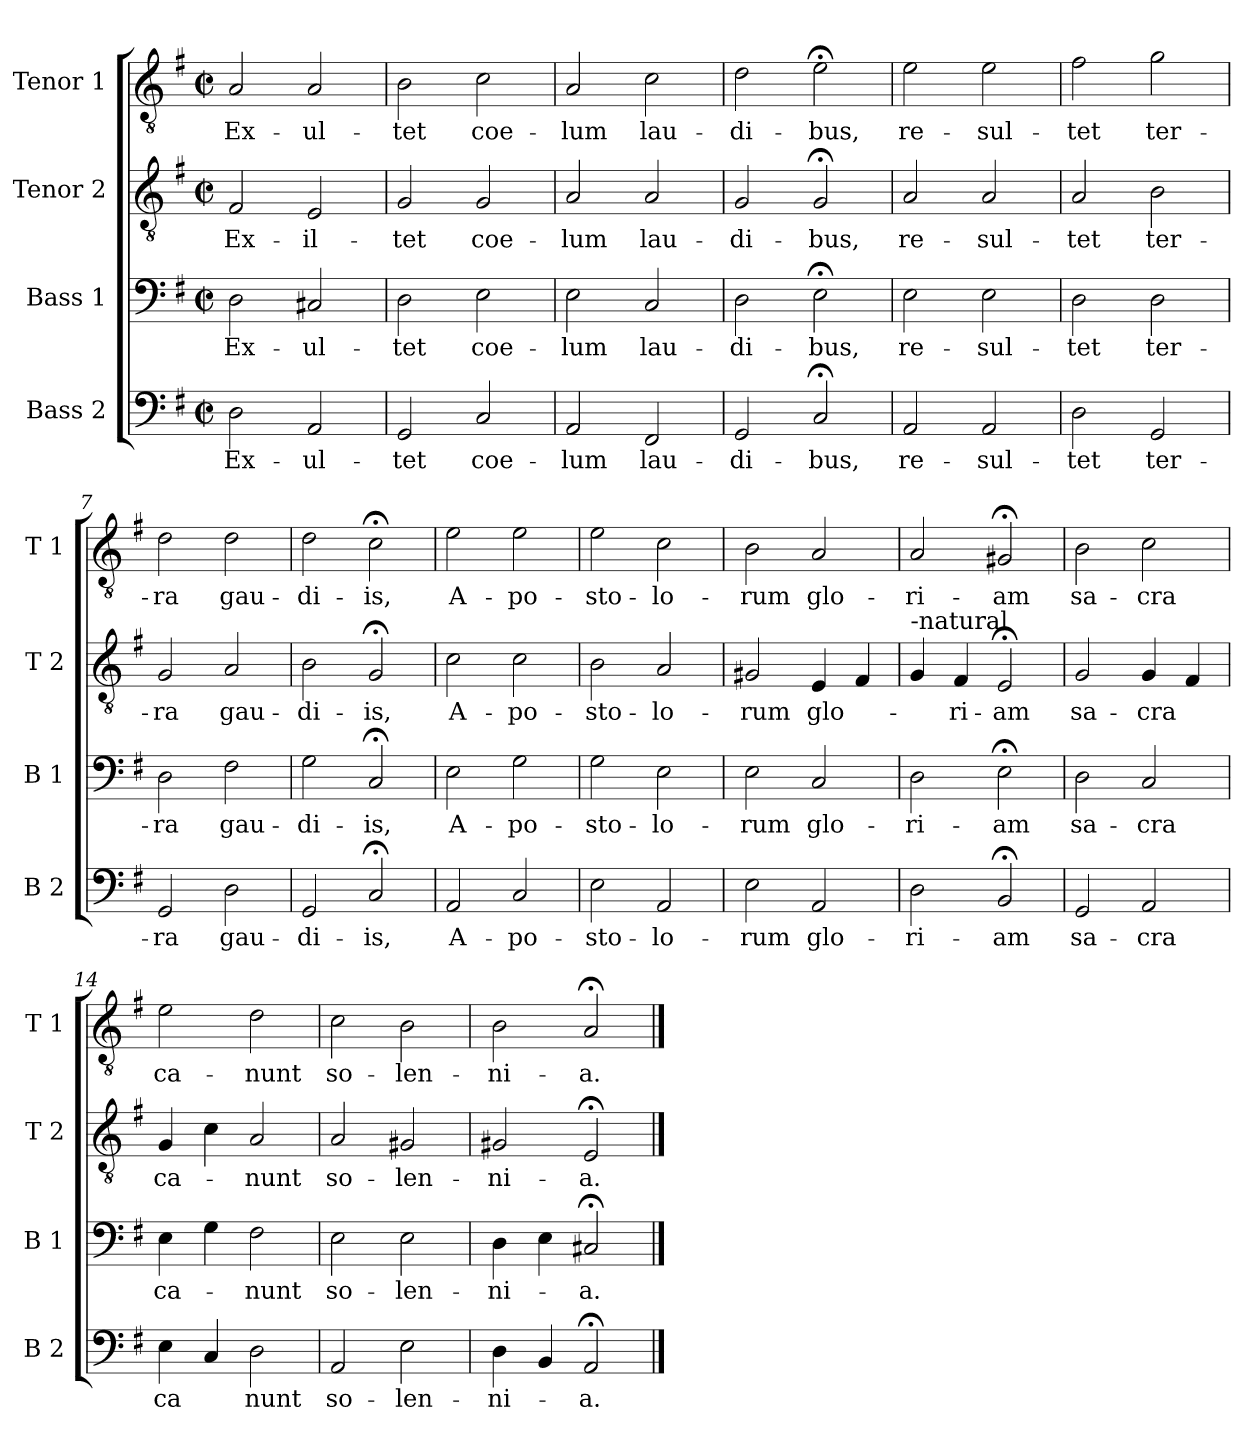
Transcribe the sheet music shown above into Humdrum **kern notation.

**kern	**text	**kern	**text	**kern	**text	**kern	**text
*part4	*part4	*part3	*part3	*part2	*part2	*part1	*part1
*staff4	*staff4	*staff3	*staff3	*staff2	*staff2	*staff1	*staff1
*I"Bass 2	*	*I"Bass 1	*	*I"Tenor 2	*	*I"Tenor 1	*
*I'B 2	*	*I'B 1	*	*I'T 2	*	*I'T 1	*
*clefF4	*	*clefF4	*	*clefGv2	*	*clefGv2	*
*k[f#]	*	*k[f#]	*	*k[f#]	*	*k[f#]	*
*G:	*	*G:	*	*G:	*	*G:	*
*M2/2	*	*M2/2	*	*M2/2	*	*M2/2	*
*met(c|)	*	*met(c|)	*	*met(c|)	*	*met(c|)	*
=1	=1	=1	=1	=1	=1	=1	=1
!	!LO:LY:b	!	!LO:LY:b	!	!LO:LY:b	!	!LO:LY:b
2D\	Ex-	2D\	Ex-	2F#/	Ex-	2A/	Ex-
!	!LO:LY:b	!	!LO:LY:b	!	!LO:LY:b	!	!LO:LY:b
2AA/	-ul-	2C#X/	-ul-	2E/	-il-	2A/	-ul-
=2	=2	=2	=2	=2	=2	=2	=2
!	!LO:LY:b	!	!LO:LY:b	!	!LO:LY:b	!	!LO:LY:b
2GG/	-tet	2D\	-tet	2G/	-tet	2B\	-tet
!	!LO:LY:b	!	!LO:LY:b	!	!LO:LY:b	!	!LO:LY:b
2C/	coe-	2E\	coe-	2G/	coe-	2c\	coe-
=3	=3	=3	=3	=3	=3	=3	=3
!	!LO:LY:b	!	!LO:LY:b	!	!LO:LY:b	!	!LO:LY:b
2AA/	-lum	2E\	-lum	2A/	-lum	2A/	-lum
!	!LO:LY:b	!	!LO:LY:b	!	!LO:LY:b	!	!LO:LY:b
2FF#/	lau-	2C/	lau-	2A/	lau-	2c\	lau-
=4	=4	=4	=4	=4	=4	=4	=4
!	!LO:LY:b	!	!LO:LY:b	!	!LO:LY:b	!	!LO:LY:b
2GG/	-di-	2D\	-di-	2G/	-di-	2d\	-di-
!	!LO:LY:b	!	!LO:LY:b	!	!LO:LY:b	!	!LO:LY:b
2C;</	-bus,	2E;<\	-bus,	2G;</	-bus,	2e;<\	-bus,
=5	=5	=5	=5	=5	=5	=5	=5
!	!LO:LY:b	!	!LO:LY:b	!	!LO:LY:b	!	!LO:LY:b
2AA/	re-	2E\	re-	2A/	re-	2e\	re-
!	!LO:LY:b	!	!LO:LY:b	!	!LO:LY:b	!	!LO:LY:b
2AA/	-sul-	2E\	-sul-	2A/	-sul-	2e\	-sul-
!!LO:LB:g=z
=6	=6	=6	=6	=6	=6	=6	=6
!	!LO:LY:b	!	!LO:LY:b	!	!LO:LY:b	!	!LO:LY:b
2D\	-tet	2D\	-tet	2A/	-tet	2f#\	-tet
!	!LO:LY:b	!	!LO:LY:b	!	!LO:LY:b	!	!LO:LY:b
2GG/	ter-	2D\	ter-	2B\	ter-	2g\	ter-
=7	=7	=7	=7	=7	=7	=7	=7
!	!LO:LY:b	!	!LO:LY:b	!	!LO:LY:b	!	!LO:LY:b
2GG/	-ra	2D\	-ra	2G/	-ra	2d\	-ra
!	!LO:LY:b	!	!LO:LY:b	!	!LO:LY:b	!	!LO:LY:b
2D\	gau-	2F#\	gau-	2A/	gau-	2d\	gau-
=8	=8	=8	=8	=8	=8	=8	=8
!	!LO:LY:b	!	!LO:LY:b	!	!LO:LY:b	!	!LO:LY:b
2GG/	-di-	2G\	-di-	2B\	-di-	2d\	-di-
!	!LO:LY:b	!	!LO:LY:b	!	!LO:LY:b	!	!LO:LY:b
2C;</	-is,	2C;</	-is,	2G;</	-is,	2c;<\	-is,
=9	=9	=9	=9	=9	=9	=9	=9
!	!LO:LY:b	!	!LO:LY:b	!	!LO:LY:b	!	!LO:LY:b
2AA/	A-	2E\	A-	2c\	A-	2e\	A-
!	!LO:LY:b	!	!LO:LY:b	!	!LO:LY:b	!	!LO:LY:b
2C/	-po-	2G\	-po-	2c\	-po-	2e\	-po-
=10	=10	=10	=10	=10	=10	=10	=10
!	!LO:LY:b	!	!LO:LY:b	!	!LO:LY:b	!	!LO:LY:b
2E\	-sto-	2G\	-sto-	2B\	-sto-	2e\	-sto-
!	!LO:LY:b	!	!LO:LY:b	!	!LO:LY:b	!	!LO:LY:b
2AA/	-lo-	2E\	-lo-	2A/	-lo-	2c\	-lo-
!!LO:LB:g=z
=11	=11	=11	=11	=11	=11	=11	=11
!	!LO:LY:b	!	!LO:LY:b	!	!LO:LY:b	!	!LO:LY:b
2E\	-rum	2E\	-rum	2G#X/	-rum	2B\	-rum
!	!LO:LY:b	!	!LO:LY:b	!	!LO:LY:b	!	!LO:LY:b
2AA/	glo-	2C/	glo-	4E/	glo-	2A/	glo-
.	.	.	.	4F#/	.	.	.
=12	=12	=12	=12	=12	=12	=12	=12
!	!	!	!	!LO:TX:a:t=-natural	!	!	!
!	!LO:LY:b	!	!LO:LY:b	!	!	!	!LO:LY:b
2D\	-ri-	2D\	-ri-	4G/	.	2A/	-ri-
!	!	!	!	!	!LO:LY:b	!	!
.	.	.	.	4F#/	-ri-	.	.
!	!LO:LY:b	!	!LO:LY:b	!	!LO:LY:b	!	!LO:LY:b
2BB;</	-am	2E;<\	-am	2E;</	-am	2G#X;</	-am
=13	=13	=13	=13	=13	=13	=13	=13
!	!LO:LY:b	!	!LO:LY:b	!	!LO:LY:b	!	!LO:LY:b
2GG/	sa-	2D\	sa-	2G/	sa-	2B\	sa-
!	!LO:LY:b	!	!LO:LY:b	!	!LO:LY:b	!	!LO:LY:b
2AA/	-cra	2C/	-cra	4G/	-cra	2c\	-cra
.	.	.	.	4F#/	.	.	.
=14	=14	=14	=14	=14	=14	=14	=14
!	!LO:LY:b	!	!LO:LY:b	!	!LO:LY:b	!	!LO:LY:b
4E\	ca	4E\	ca-	4G/	ca-	2e\	ca-
4C/	.	4G\	.	4c\	.	.	.
!	!LO:LY:b	!	!LO:LY:b	!	!LO:LY:b	!	!LO:LY:b
2D\	nunt	2F#\	-nunt	2A/	-nunt	2d\	-nunt
=15	=15	=15	=15	=15	=15	=15	=15
!	!LO:LY:b	!	!LO:LY:b	!	!LO:LY:b	!	!LO:LY:b
2AA/	so-	2E\	so-	2A/	so-	2c\	so-
!	!LO:LY:b	!	!LO:LY:b	!	!LO:LY:b	!	!LO:LY:b
2E\	-len-	2E\	-len-	2G#X/	-len-	2B\	-len-
=16	=16	=16	=16	=16	=16	=16	=16
!	!LO:LY:b	!	!LO:LY:b	!	!LO:LY:b	!	!LO:LY:b
4D\	-ni-	4D\	-ni-	2G#X/	-ni-	2B\	-ni-
4BB/	.	4E\	.	.	.	.	.
!	!LO:LY:b	!	!LO:LY:b	!	!LO:LY:b	!	!LO:LY:b
2AA;</	-a.	2C#X;</	-a.	2E;<;</	-a.	2A;</	-a.
==	==	==	==	==	==	==	==
*-	*-	*-	*-	*-	*-	*-	*-
